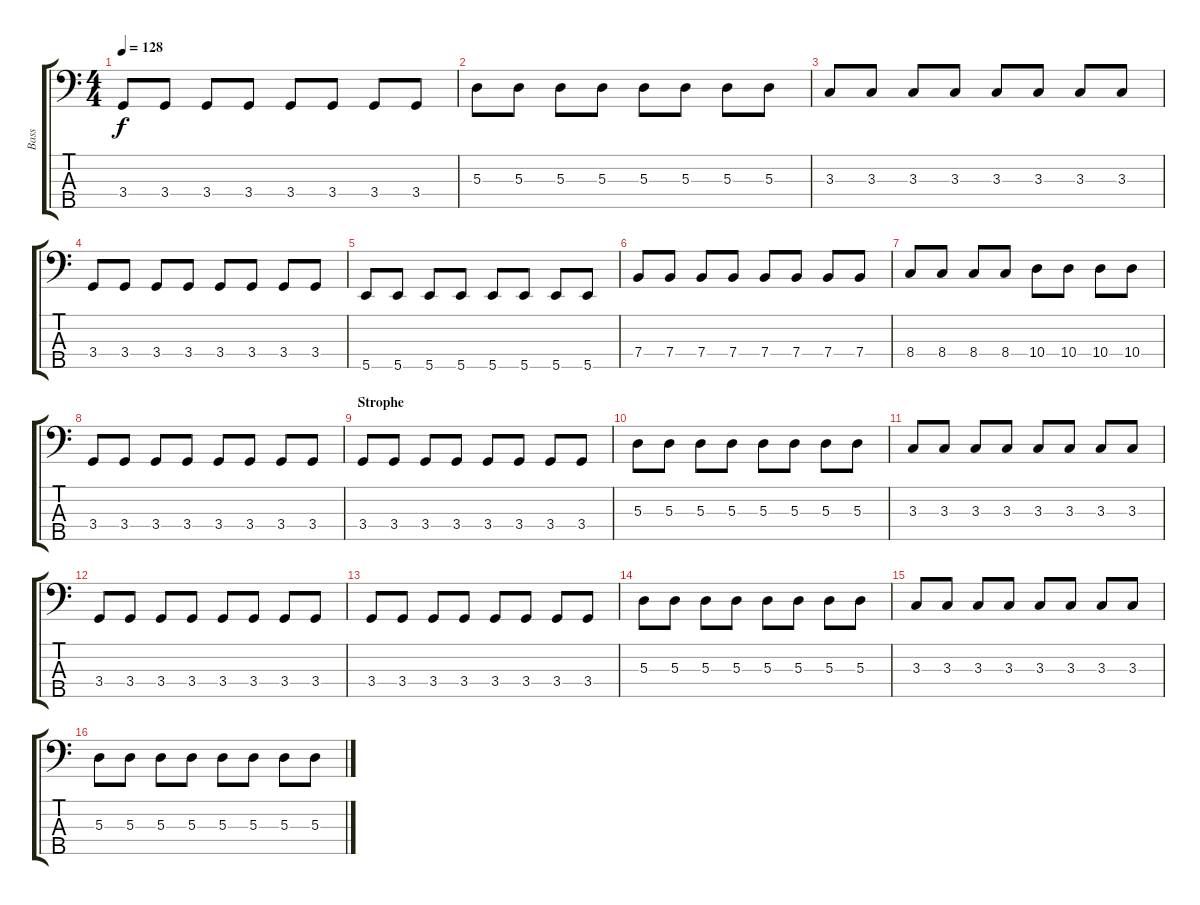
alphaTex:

\track ("Bass" "Bass") {instrument electricbassfinger}
\staff {score tabs}
\tuning (G2 D2 A1 E1 B0) {hide}
\ts (4 4)
\tempo 128
\clef f4
\ks c
3.4.8{dy f} 3.4.8 3.4.8 3.4.8 3.4.8 3.4.8 3.4.8 3.4.8 |
5.3.8 5.3.8 5.3.8 5.3.8 5.3.8 5.3.8 5.3.8 5.3.8 |
3.3.8 3.3.8 3.3.8 3.3.8 3.3.8 3.3.8 3.3.8 3.3.8 |
3.4.8 3.4.8 3.4.8 3.4.8 3.4.8 3.4.8 3.4.8 3.4.8 |
5.5.8 5.5.8 5.5.8 5.5.8 5.5.8 5.5.8 5.5.8 5.5.8 |
7.4.8 7.4.8 7.4.8 7.4.8 7.4.8 7.4.8 7.4.8 7.4.8 |
8.4.8 8.4.8 8.4.8 8.4.8 10.4.8 10.4.8 10.4.8 10.4.8 |
3.4.8 3.4.8 3.4.8 3.4.8 3.4.8 3.4.8 3.4.8 3.4.8 |
\section ("" "Strophe")
3.4.8{instrument electricbassfinger} 3.4.8 3.4.8 3.4.8 3.4.8 3.4.8 3.4.8 3.4.8 |
5.3.8 5.3.8 5.3.8 5.3.8 5.3.8 5.3.8 5.3.8 5.3.8 |
3.3.8 3.3.8 3.3.8 3.3.8 3.3.8 3.3.8 3.3.8 3.3.8 |
3.4.8 3.4.8 3.4.8 3.4.8 3.4.8 3.4.8 3.4.8 3.4.8 |
3.4.8{instrument electricbassfinger} 3.4.8 3.4.8 3.4.8 3.4.8 3.4.8 3.4.8 3.4.8 |
5.3.8 5.3.8 5.3.8 5.3.8 5.3.8 5.3.8 5.3.8 5.3.8 |
3.3.8 3.3.8 3.3.8 3.3.8 3.3.8 3.3.8 3.3.8 3.3.8 |
5.3.8 5.3.8 5.3.8 5.3.8 5.3.8 5.3.8 5.3.8 5.3.8
